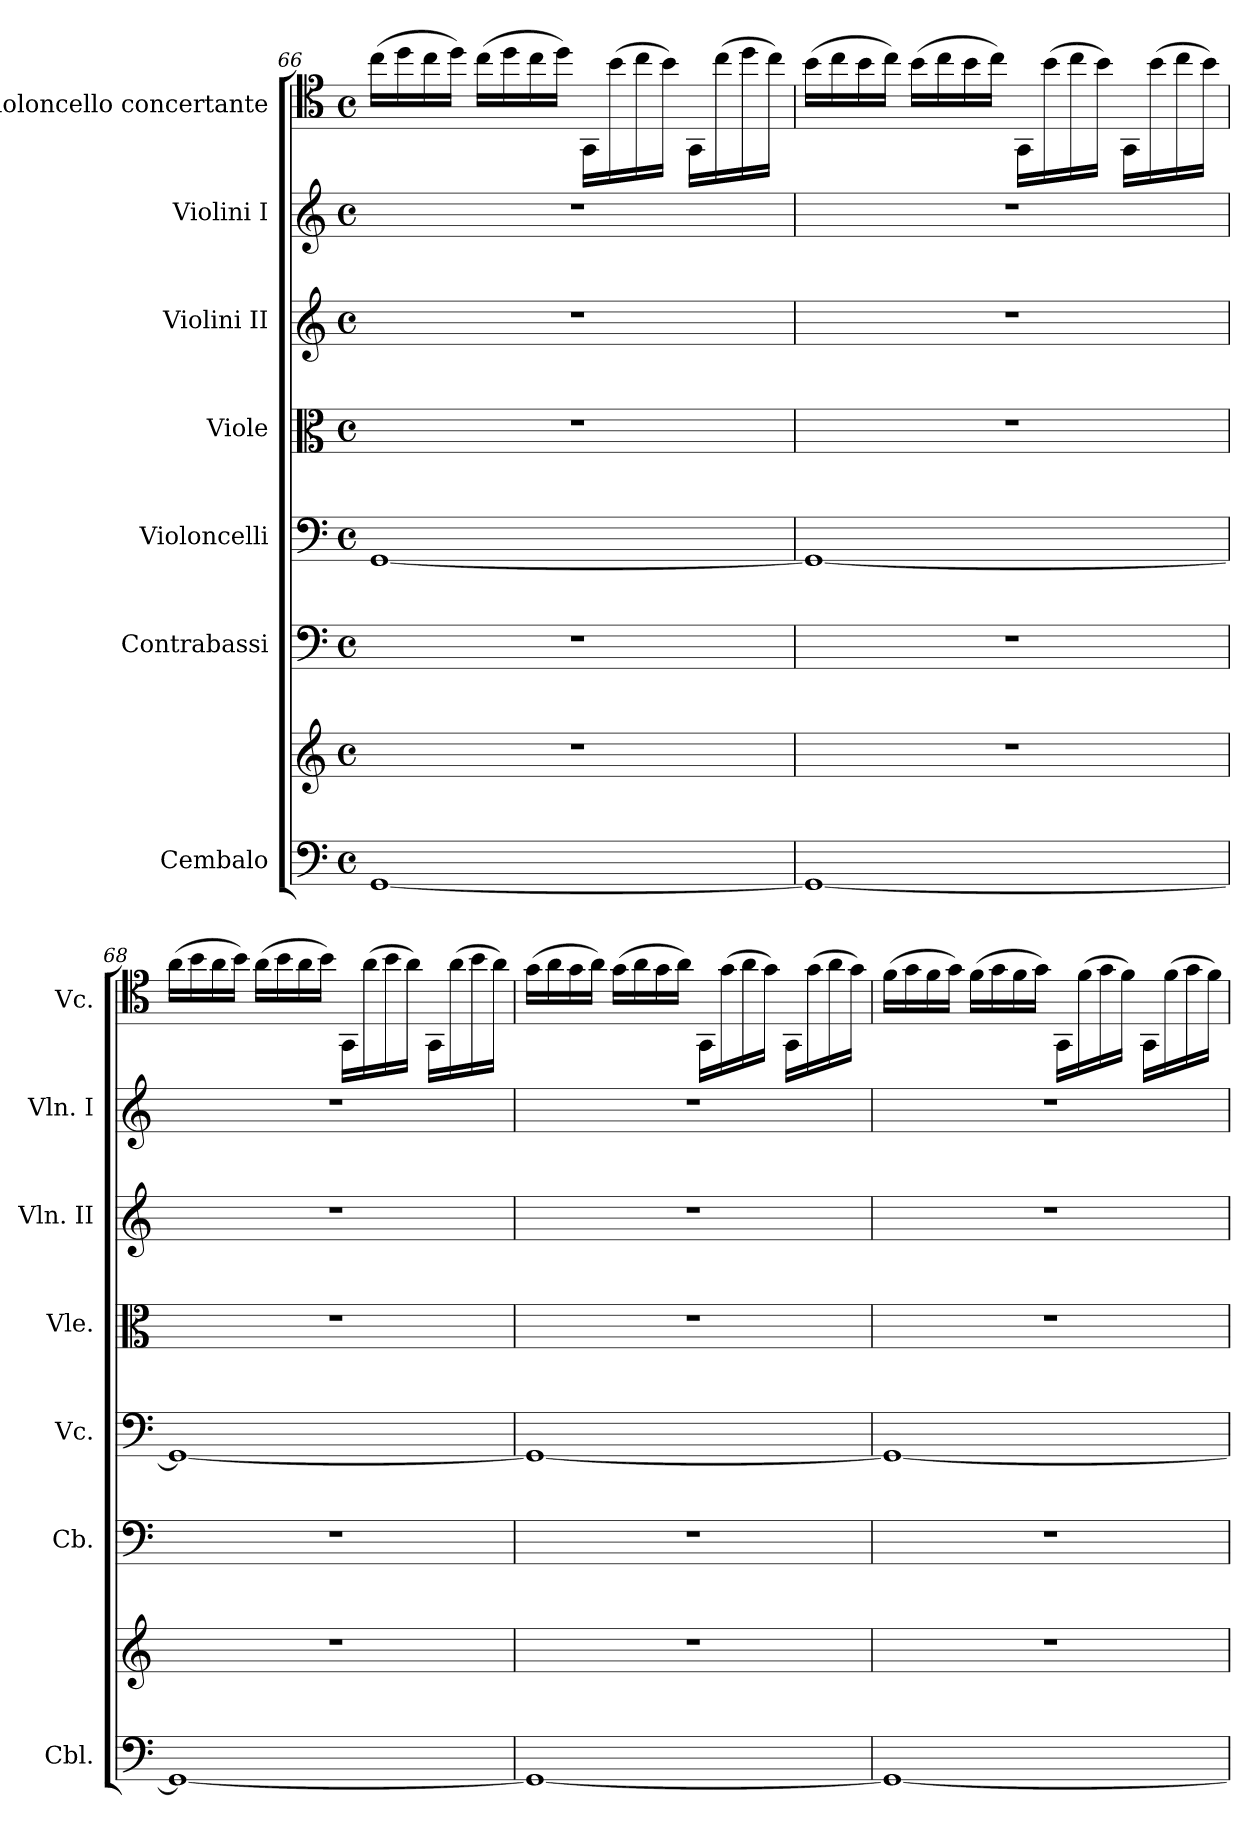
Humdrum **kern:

**kern	**kern	**kern	**kern	**kern	**kern	**kern	**kern
*part7	*part7	*part6	*part5	*part4	*part3	*part2	*part1
*staff8	*staff7	*staff6	*staff5	*staff4	*staff3	*staff2	*staff1
*I"Cembalo	*	*I"Contrabassi	*I"Violoncelli	*I"Viole	*I"Violini II	*I"Violini I	*I"Violoncello  concertante
*I'Cbl.	*	*I'Cb.	*I'Vc.	*I'Vle.	*I'Vln. II	*I'Vln. I	*I'Vc.
!!LO:PB:g=z
*clefF4	*clefG2	*clefF4	*clefF4	*clefC3	*clefG2	*clefG2	*clefC4
*	*	*ITrd7c12	*	*	*	*	*
*k[]	*k[]	*k[]	*k[]	*k[]	*k[]	*k[]	*k[]
*M4/4	*M4/4	*M4/4	*M4/4	*M4/4	*M4/4	*M4/4	*M4/4
*met(c)	*met(c)	*met(c)	*met(c)	*met(c)	*met(c)	*met(c)	*met(c)
=66	=66	=66	=66	=66	=66	=66	=66
[1GG	1r	1r	[1GG	1r	1r	1r	(>16cc\LL
.	.	.	.	.	.	.	16dd\
.	.	.	.	.	.	.	16cc\
.	.	.	.	.	.	.	16dd\JJ)
.	.	.	.	.	.	.	(>16cc\LL
.	.	.	.	.	.	.	16dd\
.	.	.	.	.	.	.	16cc\
.	.	.	.	.	.	.	16dd\JJ)
.	.	.	.	.	.	.	16GG\LL
.	.	.	.	.	.	.	(>16b\
.	.	.	.	.	.	.	16cc\
.	.	.	.	.	.	.	16b\JJ)
.	.	.	.	.	.	.	16GG\LL
.	.	.	.	.	.	.	(>16cc\
.	.	.	.	.	.	.	16dd\
.	.	.	.	.	.	.	16cc\JJ)
=67	=67	=67	=67	=67	=67	=67	=67
1GG_	1r	1r	1GG_	1r	1r	1r	(>16b\LL
.	.	.	.	.	.	.	16cc\
.	.	.	.	.	.	.	16b\
.	.	.	.	.	.	.	16cc\JJ)
.	.	.	.	.	.	.	(>16b\LL
.	.	.	.	.	.	.	16cc\
.	.	.	.	.	.	.	16b\
.	.	.	.	.	.	.	16cc\JJ)
.	.	.	.	.	.	.	16GG\LL
.	.	.	.	.	.	.	(>16b\
.	.	.	.	.	.	.	16cc\
.	.	.	.	.	.	.	16b\JJ)
.	.	.	.	.	.	.	16GG\LL
.	.	.	.	.	.	.	(>16b\
.	.	.	.	.	.	.	16cc\
.	.	.	.	.	.	.	16b\JJ)
!!LO:PB:g=z
=68	=68	=68	=68	=68	=68	=68	=68
1GG_	1r	1r	1GG_	1r	1r	1r	(>16a\LL
.	.	.	.	.	.	.	16b\
.	.	.	.	.	.	.	16a\
.	.	.	.	.	.	.	16b\JJ)
.	.	.	.	.	.	.	(>16a\LL
.	.	.	.	.	.	.	16b\
.	.	.	.	.	.	.	16a\
.	.	.	.	.	.	.	16b\JJ)
.	.	.	.	.	.	.	16GG\LL
.	.	.	.	.	.	.	(>16a\
.	.	.	.	.	.	.	16b\
.	.	.	.	.	.	.	16a\JJ)
.	.	.	.	.	.	.	16GG\LL
.	.	.	.	.	.	.	(>16a\
.	.	.	.	.	.	.	16b\
.	.	.	.	.	.	.	16a\JJ)
=69	=69	=69	=69	=69	=69	=69	=69
1GG_	1r	1r	1GG_	1r	1r	1r	(>16g\LL
.	.	.	.	.	.	.	16a\
.	.	.	.	.	.	.	16g\
.	.	.	.	.	.	.	16a\JJ)
.	.	.	.	.	.	.	(>16g\LL
.	.	.	.	.	.	.	16a\
.	.	.	.	.	.	.	16g\
.	.	.	.	.	.	.	16a\JJ)
.	.	.	.	.	.	.	16GG\LL
.	.	.	.	.	.	.	(>16g\
.	.	.	.	.	.	.	16a\
.	.	.	.	.	.	.	16g\JJ)
.	.	.	.	.	.	.	16GG\LL
.	.	.	.	.	.	.	(>16g\
.	.	.	.	.	.	.	16a\
.	.	.	.	.	.	.	16g\JJ)
!!LO:PB:g=z
=70	=70	=70	=70	=70	=70	=70	=70
1GG_	1r	1r	1GG_	1r	1r	1r	(>16f\LL
.	.	.	.	.	.	.	16g\
.	.	.	.	.	.	.	16f\
.	.	.	.	.	.	.	16g\JJ)
.	.	.	.	.	.	.	(>16f\LL
.	.	.	.	.	.	.	16g\
.	.	.	.	.	.	.	16f\
.	.	.	.	.	.	.	16g\JJ)
.	.	.	.	.	.	.	16GG\LL
.	.	.	.	.	.	.	(>16f\
.	.	.	.	.	.	.	16g\
.	.	.	.	.	.	.	16f\JJ)
.	.	.	.	.	.	.	16GG\LL
.	.	.	.	.	.	.	(>16f\
.	.	.	.	.	.	.	16g\
.	.	.	.	.	.	.	16f\JJ)
=	=	=	=	=	=	=	=
*-	*-	*-	*-	*-	*-	*-	*-
